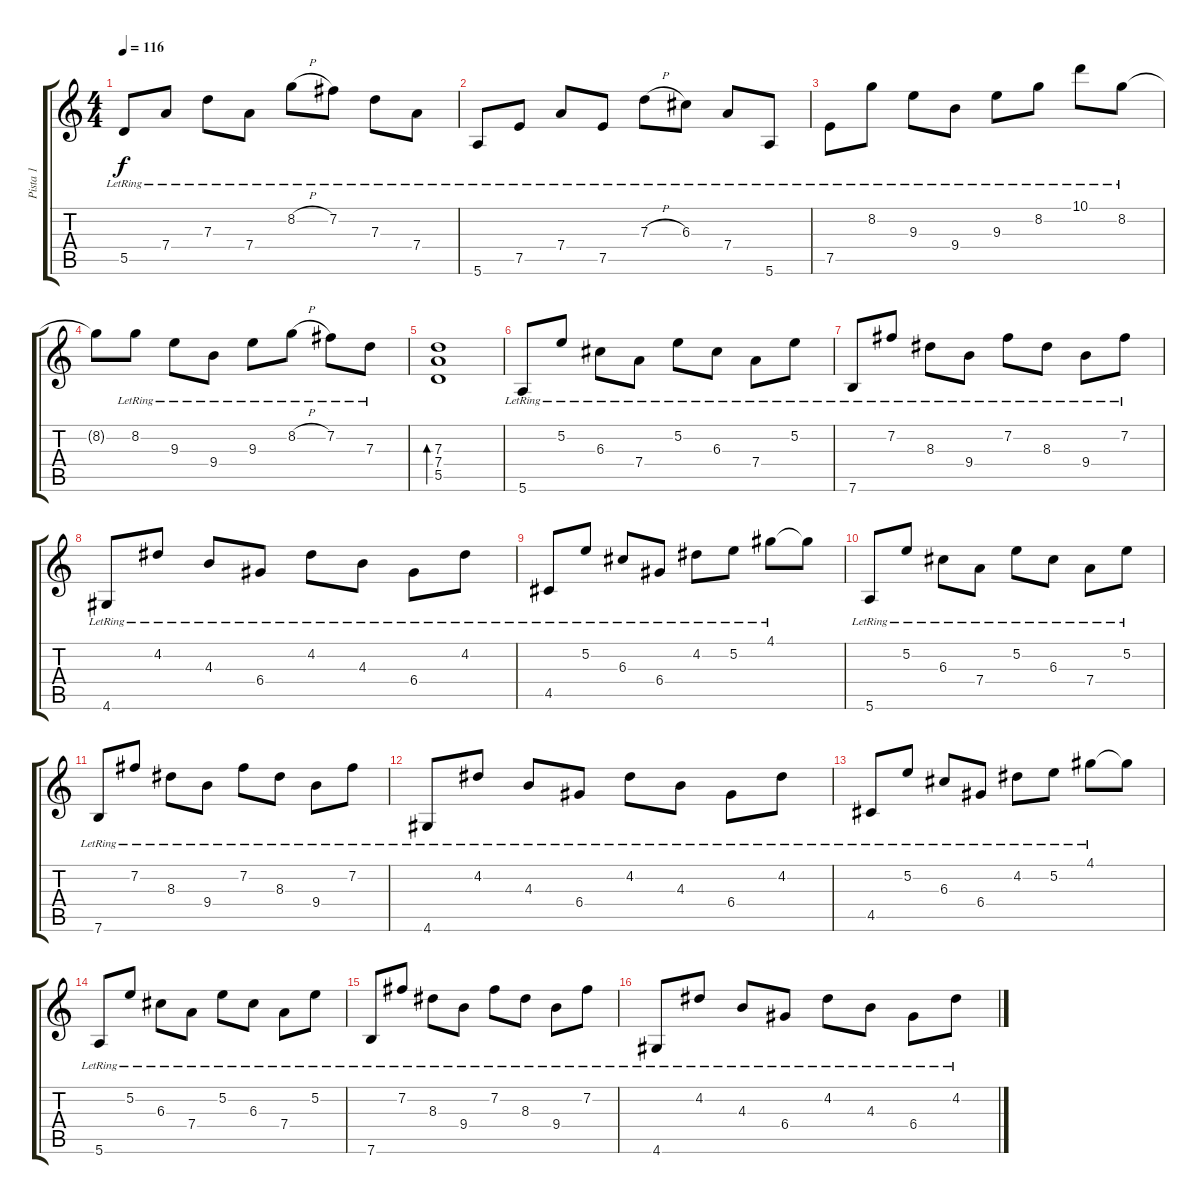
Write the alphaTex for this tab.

\track ("Pista 1" "Pista 1") {instrument electricguitarjazz}
\staff {score tabs}
\tuning (E4 B3 G3 D3 A2 E2) {hide}
\ts (4 4)
\tempo 116
\clef g2
\ks c
5.5{lr}.8{dy f} 7.4{lr}.8 7.3{lr}.8 7.4{lr}.8 8.2{h lr}.8 7.2{lr}.8 7.3{lr}.8 7.4{lr}.8 |
5.6{lr}.8 7.5{lr}.8 7.4{lr}.8 7.5{lr}.8 7.3{h lr}.8 6.3{lr}.8 7.4{lr}.8 5.6{lr}.8 |
7.5{lr}.8 8.2{lr}.8 9.3{lr}.8 9.4{lr}.8 9.3{lr}.8 8.2{lr}.8 10.1{lr}.8 8.2{lr}.8 |
8.2{t}.8 8.2{lr}.8 9.3{lr}.8 9.4{lr}.8 9.3{lr}.8 8.2{h lr}.8 7.2{lr}.8 7.3{lr}.8 |
(7.3 7.4 5.5).1{bd 120} |
5.6{lr}.8 5.2{lr}.8 6.3{lr}.8 7.4{lr}.8 5.2{lr}.8 6.3{lr}.8 7.4{lr}.8 5.2{lr}.8 |
7.6{lr}.8 7.2{lr}.8 8.3{lr}.8 9.4{lr}.8 7.2{lr}.8 8.3{lr}.8 9.4{lr}.8 7.2{lr}.8 |
4.6{lr}.8 4.2{lr}.8 4.3{lr}.8 6.4{lr}.8 4.2{lr}.8 4.3{lr}.8 6.4{lr}.8 4.2{lr}.8 |
4.5{lr}.8 5.2{lr}.8 6.3{lr}.8 6.4{lr}.8 4.2{lr}.8 5.2{lr}.8 4.1{lr}.8 4.1{t}.8 |
5.6{lr}.8 5.2{lr}.8 6.3{lr}.8 7.4{lr}.8 5.2{lr}.8 6.3{lr}.8 7.4{lr}.8 5.2{lr}.8 |
7.6{lr}.8 7.2{lr}.8 8.3{lr}.8 9.4{lr}.8 7.2{lr}.8 8.3{lr}.8 9.4{lr}.8 7.2{lr}.8 |
4.6{lr}.8 4.2{lr}.8 4.3{lr}.8 6.4{lr}.8 4.2{lr}.8 4.3{lr}.8 6.4{lr}.8 4.2{lr}.8 |
4.5{lr}.8 5.2{lr}.8 6.3{lr}.8 6.4{lr}.8 4.2{lr}.8 5.2{lr}.8 4.1{lr}.8 4.1{t}.8 |
5.6{lr}.8 5.2{lr}.8 6.3{lr}.8 7.4{lr}.8 5.2{lr}.8 6.3{lr}.8 7.4{lr}.8 5.2{lr}.8 |
7.6{lr}.8 7.2{lr}.8 8.3{lr}.8 9.4{lr}.8 7.2{lr}.8 8.3{lr}.8 9.4{lr}.8 7.2{lr}.8 |
4.6{lr}.8 4.2{lr}.8 4.3{lr}.8 6.4{lr}.8 4.2{lr}.8 4.3{lr}.8 6.4{lr}.8 4.2{lr}.8
